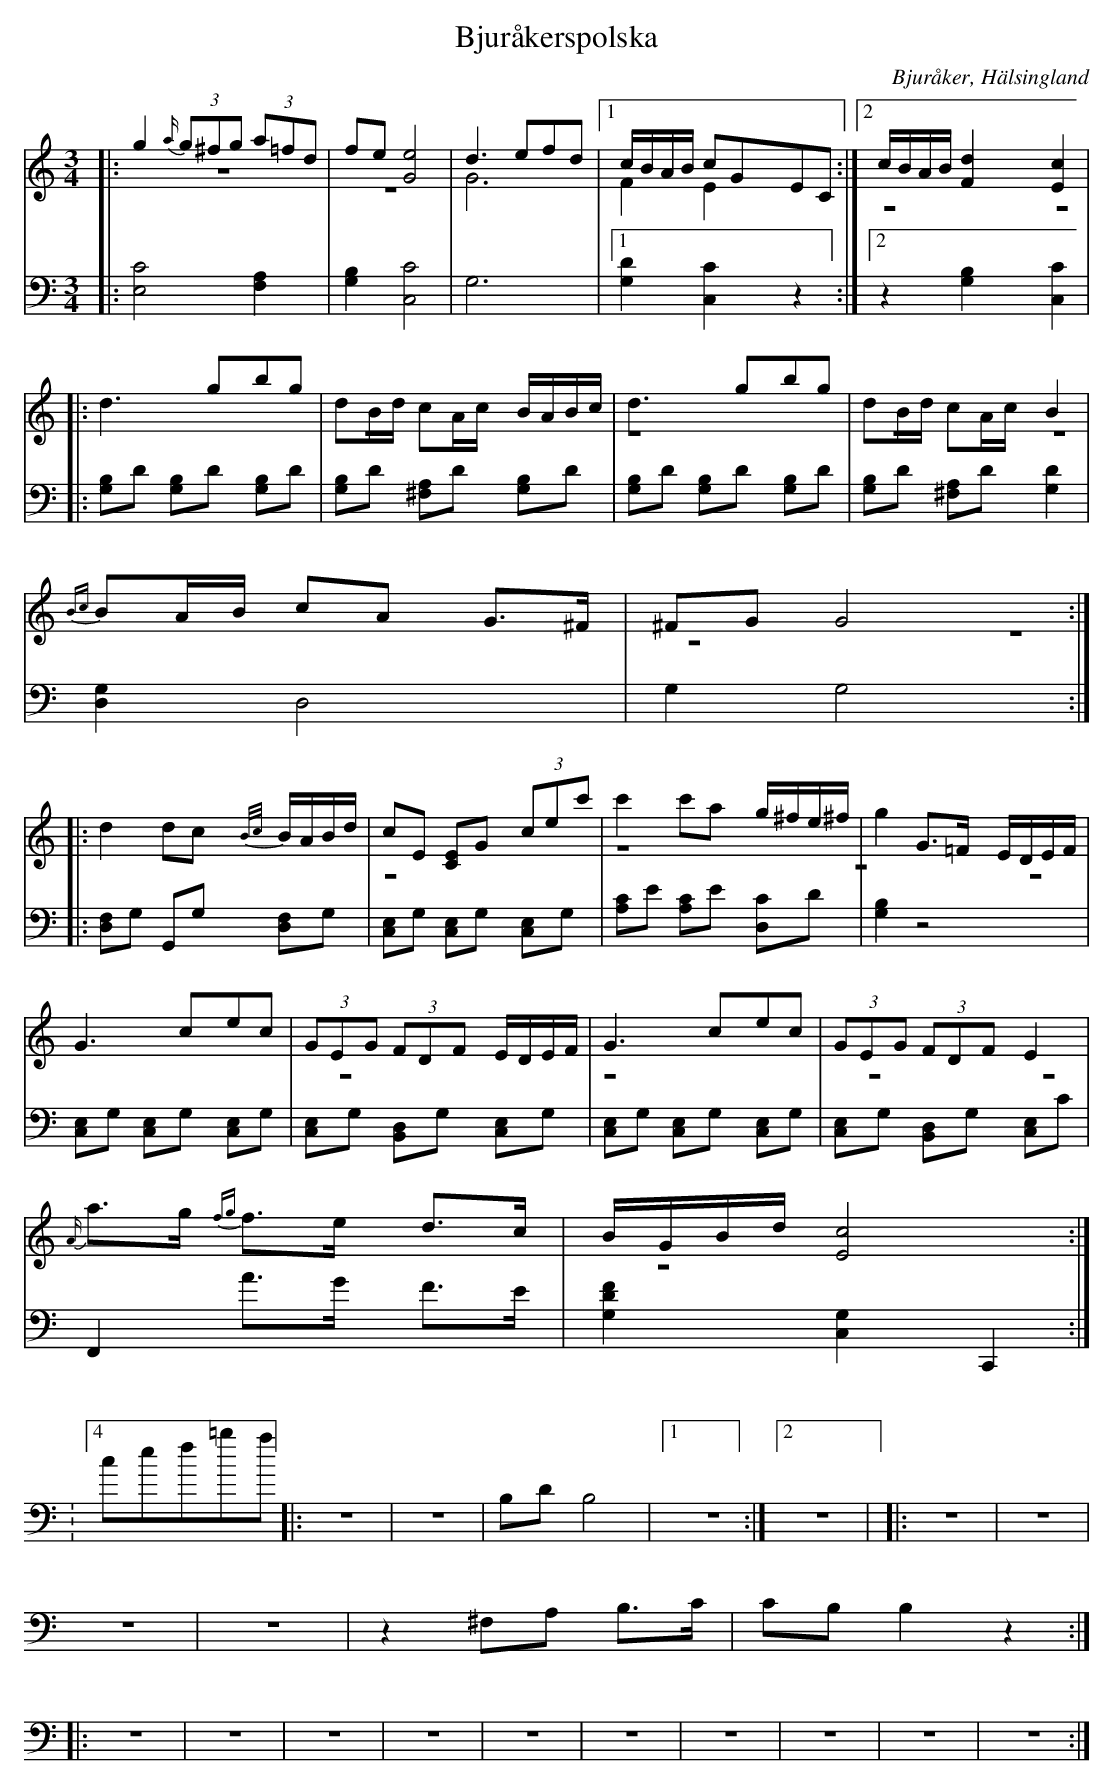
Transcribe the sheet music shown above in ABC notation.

X:1
T: Bjuråkerspolska
O: Bjuråker, Hälsingland
M: 3/4
L: 1/8
K: C
V:1
V:2 merge
V:3
V:4 merge
V:1
|:g2 {a/} (3g^fg (3a=fd|fe [G4e4]|d3 efd|1 c/B/A/B/ cGEC:|2 c/B/A/B/ [F2d2][E2c2]|
|:d3 gbg| dB/d/ cA/c/ B/A/B/c/| d3 gbg| dB/d/ cA/c/ B2|
{Bc}BA/B/ cA G>^F| ^FG G4 :|
|:d2 dc {B/c/}B/A/B/d/|cE [CE]G (3cec'|c'2 c'a g/^f/e/^f/|g2 G>=F E/D/E/F/|
G3 cec|(3GEG (3FDF E/D/E/F/|G3 cec|(3GEG (3FDF E2|
{A/}a>g {fg}f>e d>c|B/G/B/d/ [E4c4]:|
V:2
|:z6|z6|G6|1 F2 E2:|2 z6|
|:z6|z6|z6|z6|
z6|z6:|
|:z6|z6|z6|z6|
z6|z6|z6|z6|
z6|z6:|
V:3 clef=bass
|:[E,4C4] [F,2A,2]|[G,2B,2] [C,4C4]|G,6|1 [G,2D2][C,2C2] z2:|2 z2 [G,2B,2][C,2C2]|
|:[G,B,]D [G,B,]D [G,B,]D|[G,B,]D [^F,A,]D [G,B,]D|[G,B,]D [G,B,]D [G,B,]D|[G,B,]D [^F,A,]D [G,2D2]|
[D,2G,2] D,4|G,2 G,4:|
|:[D,F,]G, G,,G, [D,F,]G,|[C,E,]G, [C,E,]G, [C,E,]G,|[A,C]E [A,C]E [D,C]D| [G,2B,2] z4|
[C,E,]G, [C,E,]G, [C,E,]G,|[C,E,]G, [B,,D,]G, [C,E,]G,|[C,E,]G, [C,E,]G, [C,E,]G,|[C,E,]G, [B,,D,]G, [C,E,]C|
F,,2 A>G F>E|[G,2D2F2] [C,2G,2] C,,2:|
 V:4 clef=bass
|:z6|z6|B,D B,4|1z6:|2 z6|
|:z6|z6|z6| z6|
z2 ^F,A, B,>C |CB, B,2 z2:|
|:z6|z6|z6|z6|
z6|z6|z6|z6|
z6|z6:|
